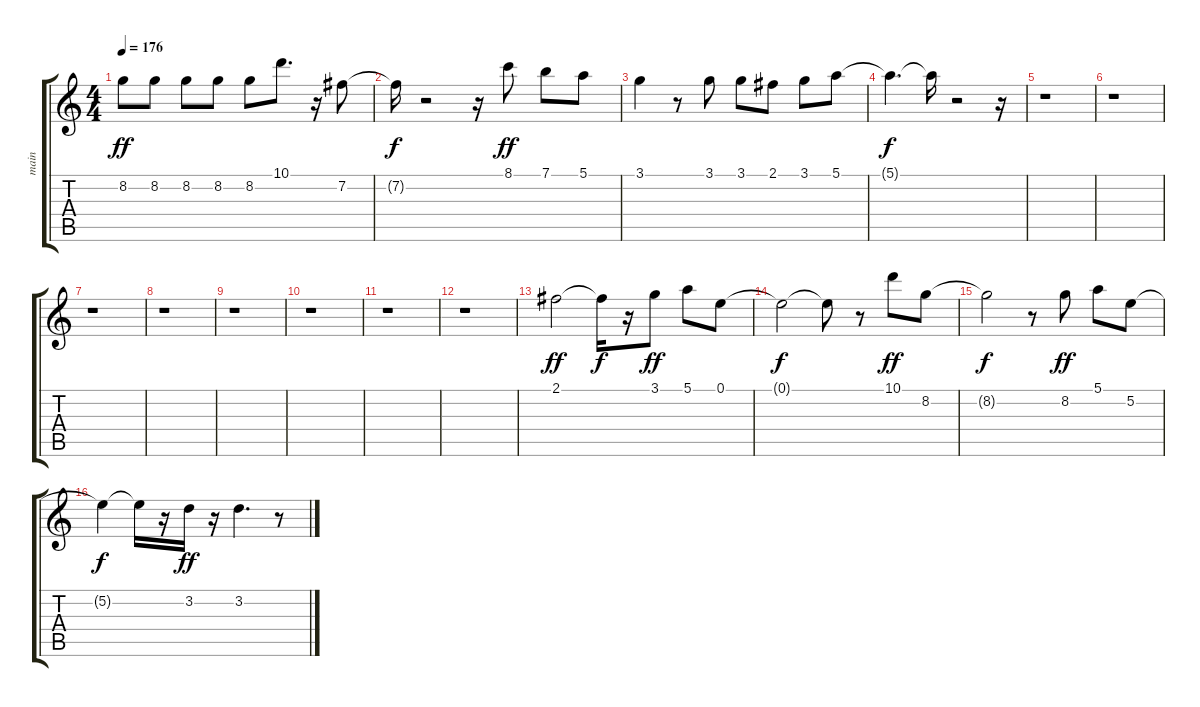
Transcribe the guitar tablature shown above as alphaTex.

\track ("main" "main") {instrument overdrivenguitar}
\staff {score tabs}
\tuning (E4 B3 G3 D3 A2 E2) {hide}
\ts (4 4)
\tempo 176
\clef g2
\ks c
8.2.8{dy ff} 8.2.8 8.2.8 8.2.8 8.2.8 10.1.8{d} r.16 7.2.8 |
7.2{t}.16{dy f} r.2 r.16 8.1.8{dy ff} 7.1.8 5.1.8 |
3.1.4 r.8 3.1.8 3.1.8 2.1.8 3.1.8 5.1.8 |
5.1{t}.4{d dy f} 5.1{t}.16 r.2 r.16 |
r.1 |
r.1 |
r.1 |
r.1 |
r.1 |
r.1 |
r.1 |
r.1 |
2.1.2{dy ff} 2.1{t}.16{dy f} r.16 3.1.8{dy ff} 5.1.8 0.1.8 |
0.1{t}.2{dy f} 0.1{t}.8 r.8 10.1.8{dy ff} 8.2.8 |
8.2{t}.2{dy f} r.8 8.2.8{dy ff} 5.1.8 5.2.8 |
5.2{t}.4{dy f} 5.2{t}.16 r.16 3.2.16{dy ff} r.16 3.2.4{d} r.8
